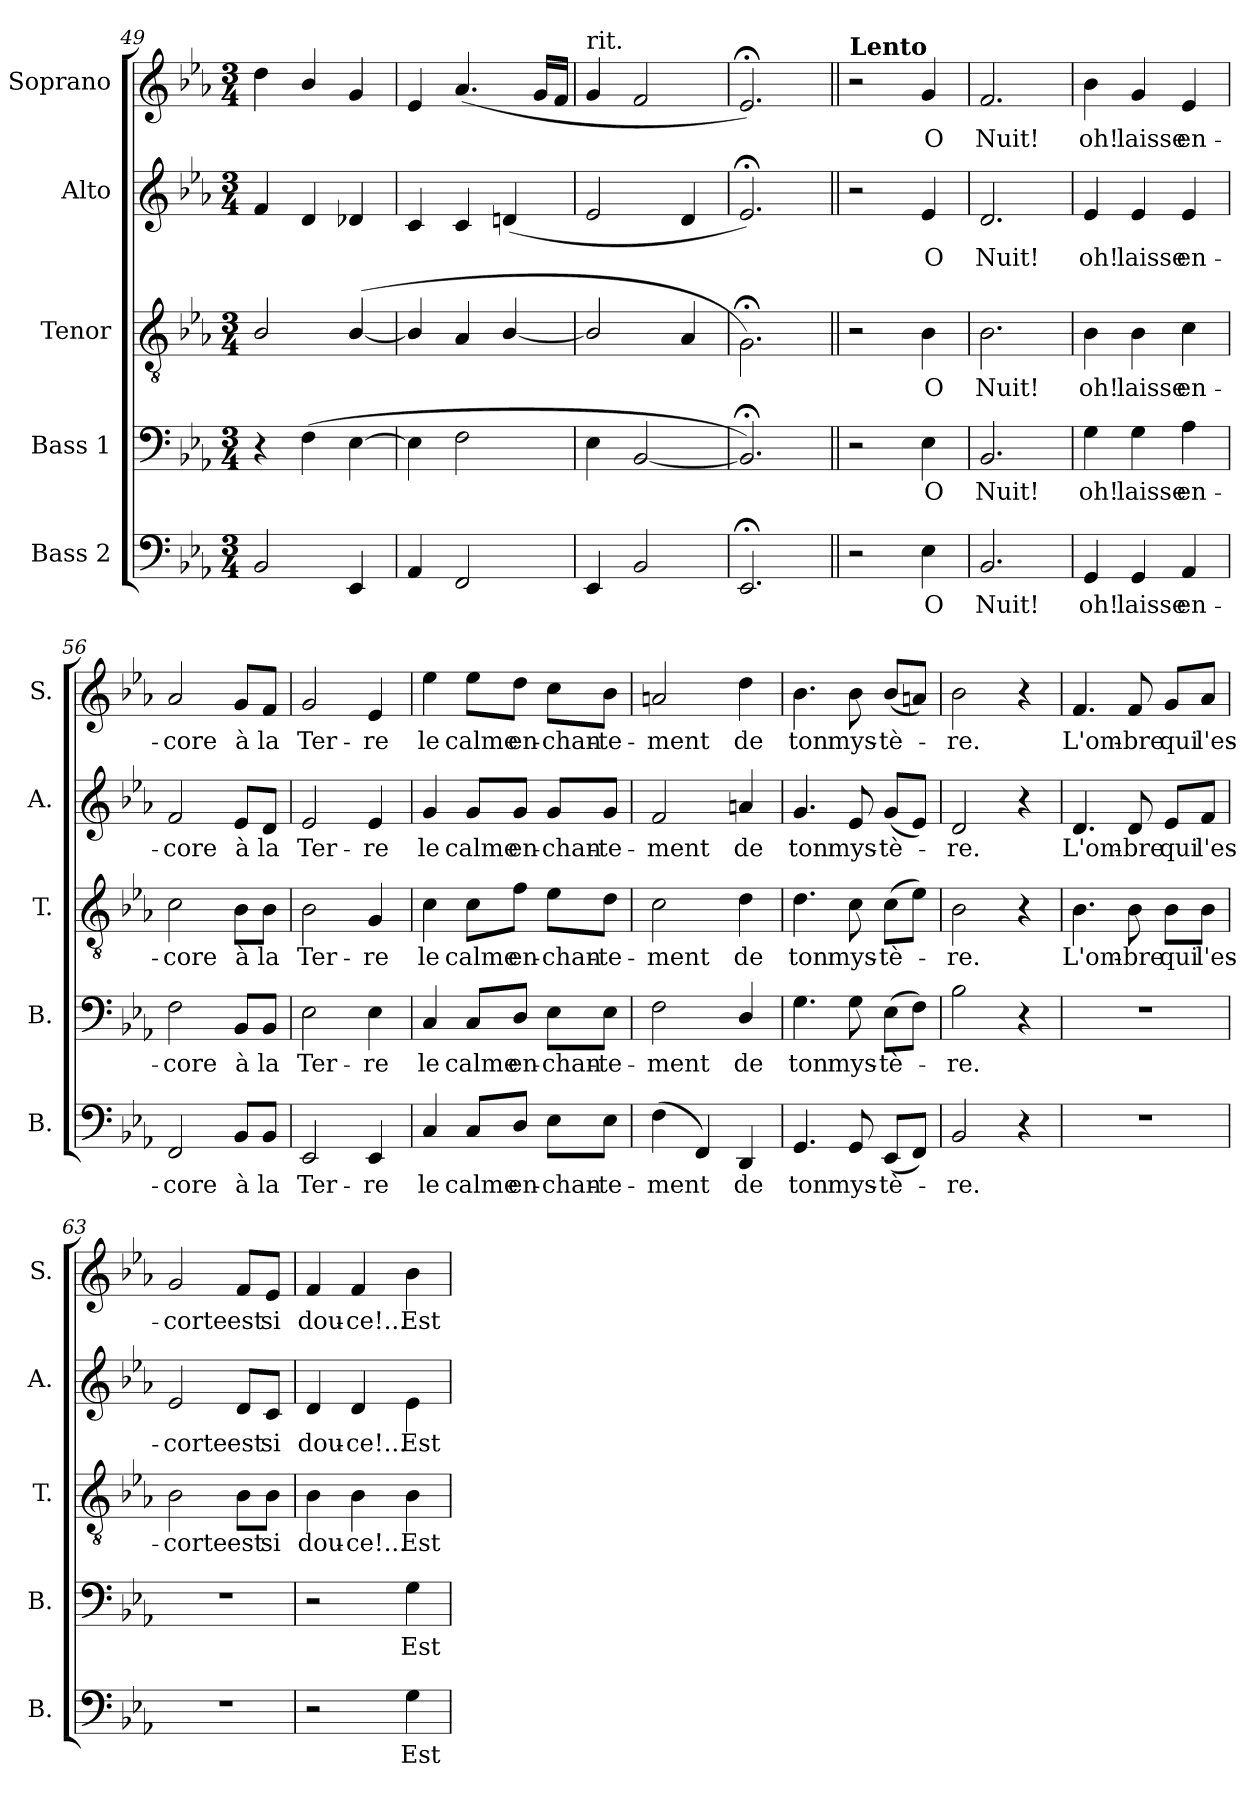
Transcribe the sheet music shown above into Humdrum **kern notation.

**kern	**text	**kern	**text	**kern	**text	**kern	**text	**kern	**text
*part5	*part5	*part4	*part4	*part3	*part3	*part2	*part2	*part1	*part1
*staff5	*staff5	*staff4	*staff4	*staff3	*staff3	*staff2	*staff2	*staff1	*staff1
*I"Bass  2	*	*I"Bass 1	*	*I"Tenor	*	*I"Alto	*	*I"Soprano	*
*I'B.	*	*I'B.	*	*I'T.	*	*I'A.	*	*I'S.	*
*clefF4	*	*clefF4	*	*clefGv2	*	*clefG2	*	*clefG2	*
*	*	*	*	*ITrd7c12	*	*	*	*	*
*k[b-e-a-]	*	*k[b-e-a-]	*	*k[b-e-a-]	*	*k[b-e-a-]	*	*k[b-e-a-]	*
*E-:	*	*E-:	*	*E-:	*	*E-:	*	*E-:	*
*M3/4	*	*M3/4	*	*M3/4	*	*M3/4	*	*M3/4	*
=49	=49	=49	=49	=49	=49	=49	=49	=49	=49
2BB-/	.	4r	.	2BB-/	.	4f/	.	4dd\	.
.	.	(>4F\	.	.	.	4d/	.	4b-/	.
4EE-/	.	[4E-\	.	(>[4BB-/	.	4d-X/	.	4g/	.
=50	=50	=50	=50	=50	=50	=50	=50	=50	=50
4AA-/	.	4E-\]	.	4BB-/]	.	4c/	.	4e-/	.
2FF/	.	2F\	.	4AA-/	.	4c/	.	(>4.a-/	.
.	.	.	.	[4BB-/	.	(>4dn/	.	.	.
.	.	.	.	.	.	.	.	16g/LL	.
.	.	.	.	.	.	.	.	16f/JJ	.
!!LO:LB:g=z
=51	=51	=51	=51	=51	=51	=51	=51	=51	=51
!	!	!	!	!	!	!	!	!LO:TX:a:t=rit.	!
4EE-/	.	4E-\	.	2BB-/]	.	2e-/	.	4g/	.
2BB-/	.	[2BB-/	.	.	.	.	.	2f/	.
.	.	.	.	4AA-/	.	4d/	.	.	.
=52	=52	=52	=52	=52	=52	=52	=52	=52	=52
2.EE-;</	.	2.BB-;</])	.	2.GG;<\)	.	2.e-;</)	.	2.e-;</)	.
=53||	=53||	=53||	=53||	=53||	=53||	=53||	=53||	=53||	=53||
*	*	*	*	*	*	*	*	*MM60	*
!	!	!	!	!	!	!	!	!LO:TX:a:B:t=Lento	!
2r	.	2r	.	2r	.	2r	.	2r	.
!	!LO:LY:b	!	!LO:LY:b	!	!LO:LY:b	!	!LO:LY:b	!	!LO:LY:b
4E-\	O	4E-\	O	4BB-\	O	4e-/	O	4g/	O
=54	=54	=54	=54	=54	=54	=54	=54	=54	=54
!	!LO:LY:b	!	!LO:LY:b	!	!LO:LY:b	!	!LO:LY:b	!	!LO:LY:b
2.BB-/	Nuit!	2.BB-/	Nuit!	2.BB-\	Nuit!	2.d/	Nuit!	2.f/	Nuit!
=55	=55	=55	=55	=55	=55	=55	=55	=55	=55
!	!LO:LY:b	!	!LO:LY:b	!	!LO:LY:b	!	!LO:LY:b	!	!LO:LY:b
4GG/	oh!	4G\	oh!	4BB-\	oh!	4e-/	oh!	4b-\	oh!
!	!LO:LY:b	!	!LO:LY:b	!	!LO:LY:b	!	!LO:LY:b	!	!LO:LY:b
4GG/	laisse	4G\	laisse	4BB-\	laisse	4e-/	laisse	4g/	laisse
!	!LO:LY:b	!	!LO:LY:b	!	!LO:LY:b	!	!LO:LY:b	!	!LO:LY:b
4AA-/	en-	4A-\	en-	4C\	en-	4e-/	en-	4e-/	en-
!!LO:PB:g=z
=56	=56	=56	=56	=56	=56	=56	=56	=56	=56
!	!LO:LY:b	!	!LO:LY:b	!	!LO:LY:b	!	!LO:LY:b	!	!LO:LY:b
2FF/	-core	2F\	-core	2C\	-core	2f/	-core	2a-/	-core
!	!LO:LY:b	!	!LO:LY:b	!	!LO:LY:b	!	!LO:LY:b	!	!LO:LY:b
8BB-/L	à	8BB-/L	à	8BB-\L	à	8e-/L	à	8g/L	à
!	!LO:LY:b	!	!LO:LY:b	!	!LO:LY:b	!	!LO:LY:b	!	!LO:LY:b
8BB-/J	la	8BB-/J	la	8BB-\J	la	8d/J	la	8f/J	la
=57	=57	=57	=57	=57	=57	=57	=57	=57	=57
!	!LO:LY:b	!	!LO:LY:b	!	!LO:LY:b	!	!LO:LY:b	!	!LO:LY:b
2EE-/	Ter-	2E-\	Ter-	2BB-\	Ter-	2e-/	Ter-	2g/	Ter-
!	!LO:LY:b	!	!LO:LY:b	!	!LO:LY:b	!	!LO:LY:b	!	!LO:LY:b
4EE-/	-re	4E-\	-re	4GG/	-re	4e-/	-re	4e-/	-re
=58	=58	=58	=58	=58	=58	=58	=58	=58	=58
!	!LO:LY:b	!	!LO:LY:b	!	!LO:LY:b	!	!LO:LY:b	!	!LO:LY:b
4C/	le	4C/	le	4C\	le	4g/	le	4ee-\	le
!	!LO:LY:b	!	!LO:LY:b	!	!LO:LY:b	!	!LO:LY:b	!	!LO:LY:b
8C/L	calme	8C/L	calme	8C\L	calme	8g/L	calme	8ee-\L	calme
!	!LO:LY:b	!	!LO:LY:b	!	!LO:LY:b	!	!LO:LY:b	!	!LO:LY:b
8D/J	en-	8D/J	en-	8F\J	en-	8g/J	en-	8dd\J	en-
!	!LO:LY:b	!	!LO:LY:b	!	!LO:LY:b	!	!LO:LY:b	!	!LO:LY:b
8E-\L	-chan-	8E-\L	-chan-	8E-\L	-chan-	8g/L	-chan-	8cc\L	-chan-
!	!LO:LY:b	!	!LO:LY:b	!	!LO:LY:b	!	!LO:LY:b	!	!LO:LY:b
8E-\J	-te-	8E-\J	-te-	8D\J	-te-	8g/J	-te-	8b-\J	-te-
=59	=59	=59	=59	=59	=59	=59	=59	=59	=59
!	!LO:LY:b	!	!LO:LY:b	!	!LO:LY:b	!	!LO:LY:b	!	!LO:LY:b
(>4F\	-ment	2F\	-ment	2C\	-ment	2f/	-ment	2an/	-ment
4FF/)	.	.	.	.	.	.	.	.	.
!	!LO:LY:b	!	!LO:LY:b	!	!LO:LY:b	!	!LO:LY:b	!	!LO:LY:b
4DD/	de	4D/	de	4D\	de	4an/	de	4dd\	de
=60	=60	=60	=60	=60	=60	=60	=60	=60	=60
!	!LO:LY:b	!	!LO:LY:b	!	!LO:LY:b	!	!LO:LY:b	!	!LO:LY:b
4.GG/	ton	4.G\	ton	4.D\	ton	4.g/	ton	4.b-\	ton
!	!LO:LY:b	!	!LO:LY:b	!	!LO:LY:b	!	!LO:LY:b	!	!LO:LY:b
8GG/	mys-	8G\	mys-	8C\	mys-	8e-/	mys-	8b-\	mys-
!	!LO:LY:b	!	!LO:LY:b	!	!LO:LY:b	!	!LO:LY:b	!	!LO:LY:b
(<8EE-/L	-tè-	(>8E-\L	-tè-	(>8C\L	-tè-	(<8g/L	-tè-	(<8b-/L	-tè-
8FF/J)	.	8F\J)	.	8E-\J)	.	8e-/J)	.	8an/J)	.
!!LO:LB:g=z
=61	=61	=61	=61	=61	=61	=61	=61	=61	=61
!	!LO:LY:b	!	!LO:LY:b	!	!LO:LY:b	!	!LO:LY:b	!	!LO:LY:b
2BB-/	-re.	2B-\	-re.	2BB-\	-re.	2d/	-re.	2b-\	-re.
4r	.	4r	.	4r	.	4r	.	4r	.
=62	=62	=62	=62	=62	=62	=62	=62	=62	=62
!	!	!	!	!	!LO:LY:b	!	!LO:LY:b	!	!LO:LY:b
2.r	.	2.r	.	4.BB-\	L'om-	4.d/	L'om-	4.f/	L'om-
!	!	!	!	!	!LO:LY:b	!	!LO:LY:b	!	!LO:LY:b
.	.	.	.	8BB-\	-bre	8d/	-bre	8f/	-bre
!	!	!	!	!	!LO:LY:b	!	!LO:LY:b	!	!LO:LY:b
.	.	.	.	8BB-\L	qui	8e-/L	qui	8g/L	qui
!	!	!	!	!	!LO:LY:b	!	!LO:LY:b	!	!LO:LY:b
.	.	.	.	8BB-\J	l'es-	8f/J	l'es-	8a-/J	l'es-
=63	=63	=63	=63	=63	=63	=63	=63	=63	=63
!	!	!	!	!	!LO:LY:b	!	!LO:LY:b	!	!LO:LY:b
2.r	.	2.r	.	2BB-\	-corte	2e-/	-corte	2g/	-corte
!	!	!	!	!	!LO:LY:b	!	!LO:LY:b	!	!LO:LY:b
.	.	.	.	8BB-\L	est	8d/L	est	8f/L	est
!	!	!	!	!	!LO:LY:b	!	!LO:LY:b	!	!LO:LY:b
.	.	.	.	8BB-\J	si	8c/J	si	8e-/J	si
=64	=64	=64	=64	=64	=64	=64	=64	=64	=64
!	!	!	!	!	!LO:LY:b	!	!LO:LY:b	!	!LO:LY:b
2r	.	2r	.	4BB-\	dou-	4d/	dou-	4f/	dou-
!	!	!	!	!	!LO:LY:b	!	!LO:LY:b	!	!LO:LY:b
.	.	.	.	4BB-\	-ce!...	4d/	-ce!...	4f/	-ce!...
!	!LO:LY:b	!	!LO:LY:b	!	!LO:LY:b	!	!LO:LY:b	!	!LO:LY:b
4G\	Est-	4G\	Est-	4BB-\	Est-	4e-\	Est-	4b-\	Est-
=	=	=	=	=	=	=	=	=	=
*-	*-	*-	*-	*-	*-	*-	*-	*-	*-
